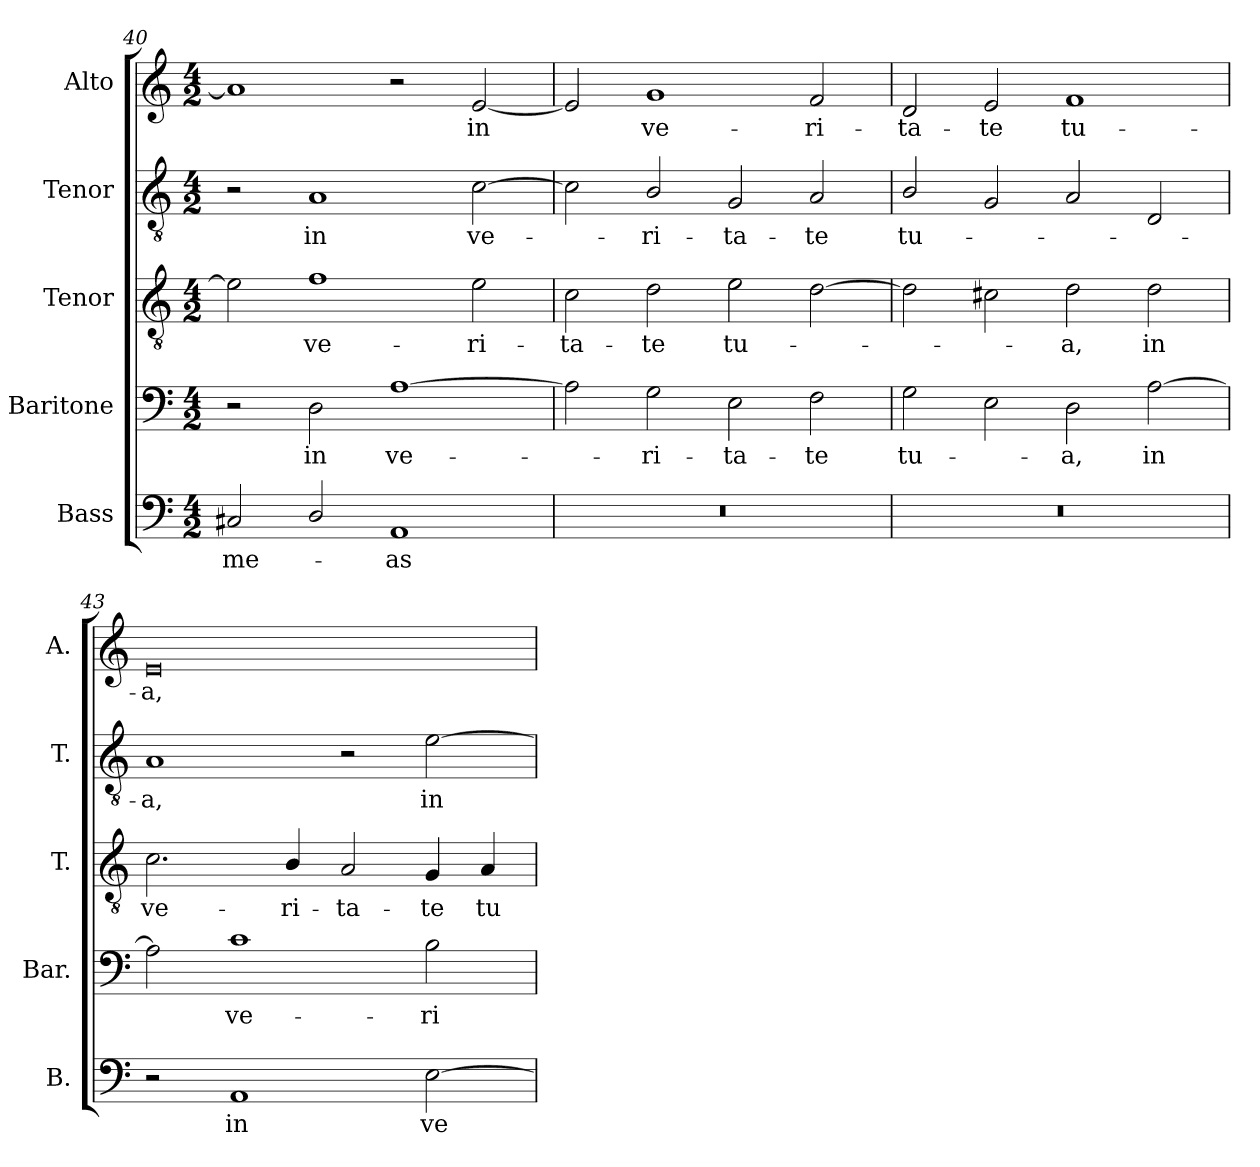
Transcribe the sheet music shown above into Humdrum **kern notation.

**kern	**text	**kern	**text	**kern	**text	**kern	**text	**kern	**text
*part5	*part5	*part4	*part4	*part3	*part3	*part2	*part2	*part1	*part1
*staff5	*staff5	*staff4	*staff4	*staff3	*staff3	*staff2	*staff2	*staff1	*staff1
*I"Bass	*	*I"Baritone	*	*I"Tenor	*	*I"Tenor	*	*I"Alto	*
*I'B.	*	*I'Bar.	*	*I'T.	*	*I'T.	*	*I'A.	*
!!LO:LB:g=z
*clefF4	*	*clefF4	*	*clefGv2	*	*clefGv2	*	*clefG2	*
*	*	*	*	*ITrd7c12	*	*ITrd7c12	*	*	*
*k[]	*	*k[]	*	*k[]	*	*k[]	*	*k[]	*
*C:	*	*C:	*	*C:	*	*C:	*	*C:	*
*M4/2	*	*M4/2	*	*M4/2	*	*M4/2	*	*M4/2	*
=40	=40	=40	=40	=40	=40	=40	=40	=40	=40
!	!LO:LY:b:color=#000000	!	!	!	!	!	!	!	!
2C#Xi/	me-	2r	.	2Ei\]	.	2r	.	1ai]	.
!	!	!	!LO:LY:b:color=#000000	!	!	!	!	!	!
!	!	!	!	!	!LO:LY:b:color=#000000	!	!	!	!
!	!	!	!	!	!	!	!LO:LY:b:color=#000000	!	!
2Di/	.	2Di\	in	1Fi	ve-	1AAi	in	.	.
!	!LO:LY:b:color=#000000	!	!	!	!	!	!	!	!
!	!	!	!LO:LY:b:color=#000000	!	!	!	!	!	!
1AAi	-as	[1Ai	ve-	.	.	.	.	2r	.
!	!	!	!	!	!LO:LY:b:color=#000000	!	!	!	!
!	!	!	!	!	!	!	!LO:LY:b:color=#000000	!	!
!	!	!	!	!	!	!	!	!	!LO:LY:b:color=#000000
.	.	.	.	2Ei\	-ri-	[2Ci\	ve-	[2ei/	in
=41	=41	=41	=41	=41	=41	=41	=41	=41	=41
!LO:N:vis=1	!	!	!	!	!	!	!	!	!
!	!	!	!	!	!LO:LY:b:color=#000000	!	!	!	!
0r	.	2Ai\]	.	2Ci\	-ta-	2Ci\]	.	2ei/]	.
!	!	!	!LO:LY:b:color=#000000	!	!	!	!	!	!
!	!	!	!	!	!LO:LY:b:color=#000000	!	!	!	!
!	!	!	!	!	!	!	!LO:LY:b:color=#000000	!	!
!	!	!	!	!	!	!	!	!	!LO:LY:b:color=#000000
.	.	2Gi\	-ri-	2Di\	-te	2BBi/	-ri-	1gi	ve-
!	!	!	!LO:LY:b:color=#000000	!	!	!	!	!	!
!	!	!	!	!	!LO:LY:b:color=#000000	!	!	!	!
!	!	!	!	!	!	!	!LO:LY:b:color=#000000	!	!
.	.	2Ei\	-ta-	2Ei\	tu-	2GGi/	-ta-	.	.
!	!	!	!LO:LY:b:color=#000000	!	!	!	!	!	!
!	!	!	!	!	!	!	!LO:LY:b:color=#000000	!	!
!	!	!	!	!	!	!	!	!	!LO:LY:b:color=#000000
.	.	2Fi\	-te	[2Di\	.	2AAi/	-te	2fi/	-ri-
=42	=42	=42	=42	=42	=42	=42	=42	=42	=42
!LO:N:vis=1	!	!	!	!	!	!	!	!	!
!	!	!	!LO:LY:b:color=#000000	!	!	!	!	!	!
!	!	!	!	!	!	!	!LO:LY:b:color=#000000	!	!
!	!	!	!	!	!	!	!	!	!LO:LY:b:color=#000000
0r	.	2Gi\	tu-	2Di\]	.	2BBi/	tu-	2di/	-ta-
!	!	!	!	!	!	!	!	!	!LO:LY:b:color=#000000
.	.	2Ei\	.	2C#Xi\	.	2GGi/	.	2ei/	-te
!	!	!	!LO:LY:b:color=#000000	!	!	!	!	!	!
!	!	!	!	!	!LO:LY:b:color=#000000	!	!	!	!
!	!	!	!	!	!	!	!	!	!LO:LY:b:color=#000000
.	.	2Di\	-a,	2Di\	-a,	2AAi/	.	1fi	tu-
!	!	!	!LO:LY:b:color=#000000	!	!	!	!	!	!
!	!	!	!	!	!LO:LY:b:color=#000000	!	!	!	!
.	.	[2Ai\	in	2Di\	in	2DDi/	.	.	.
=43	=43	=43	=43	=43	=43	=43	=43	=43	=43
!	!	!	!	!	!LO:LY:b:color=#000000	!	!	!	!
!	!	!	!	!	!	!	!LO:LY:b:color=#000000	!	!
!	!	!	!	!	!	!	!	!	!LO:LY:b:color=#000000
2r	.	2Ai\]	.	2.Ci\	ve-	1AAi	-a,	0ei	-a,
!	!LO:LY:b:color=#000000	!	!	!	!	!	!	!	!
!	!	!	!LO:LY:b:color=#000000	!	!	!	!	!	!
1AAi	in	1ci	ve-	.	.	.	.	.	.
!	!	!	!	!	!LO:LY:b:color=#000000	!	!	!	!
.	.	.	.	4BBi/	-ri-	.	.	.	.
!	!	!	!	!	!LO:LY:b:color=#000000	!	!	!	!
.	.	.	.	2AAi/	-ta-	2r	.	.	.
!	!LO:LY:b:color=#000000	!	!	!	!	!	!	!	!
!	!	!	!LO:LY:b:color=#000000	!	!	!	!	!	!
!	!	!	!	!	!LO:LY:b:color=#000000	!	!	!	!
!	!	!	!	!	!	!	!LO:LY:b:color=#000000	!	!
[2Ei\	ve-	2Bi\	-ri-	4GGi/	-te	[2Ei\	in	.	.
!	!	!	!	!	!LO:LY:b:color=#000000	!	!	!	!
.	.	.	.	4AAi/	tu-	.	.	.	.
=	=	=	=	=	=	=	=	=	=
*-	*-	*-	*-	*-	*-	*-	*-	*-	*-
